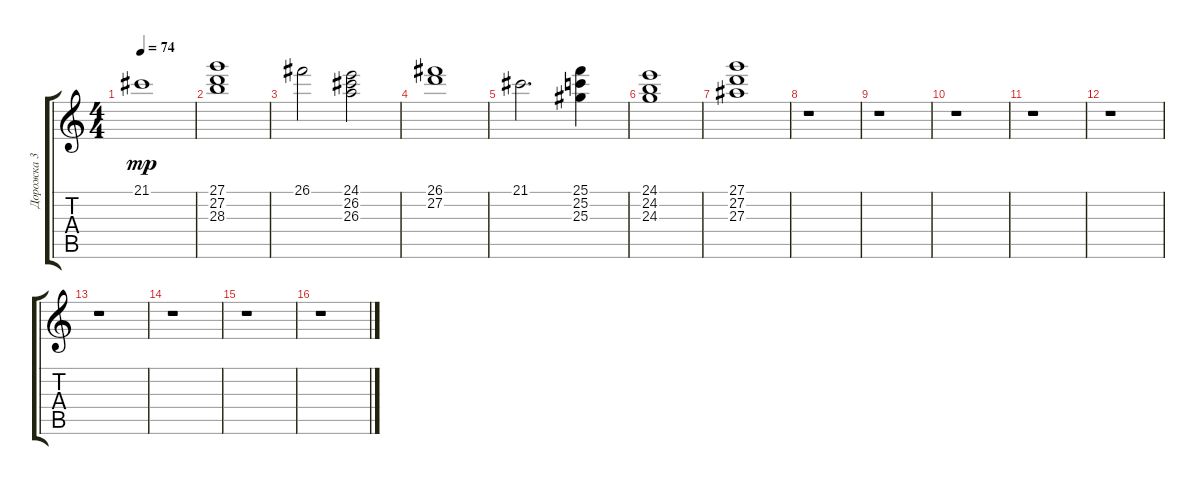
\track ("Дорожка 3" "Дорожка 3") {instrument rockorgan}
\staff {score tabs}
\tuning (E4 B3 G3 D3 A2 E2) {hide}
\ts (4 4)
\tempo 74
\clef g2
\ks c
21.1.1{dy mp} |
(27.1 27.2 28.3).1 |
26.1.2 (24.1 26.2 26.3).2 |
(26.1 27.2).1 |
21.1.2{d} (25.1 25.2 25.3).4 |
(24.1 24.2 24.3).1 |
(27.1 27.2 27.3).1 |
r.1 |
r.1 |
r.1 |
r.1 |
r.1 |
r.1 |
r.1 |
r.1 |
r.1
